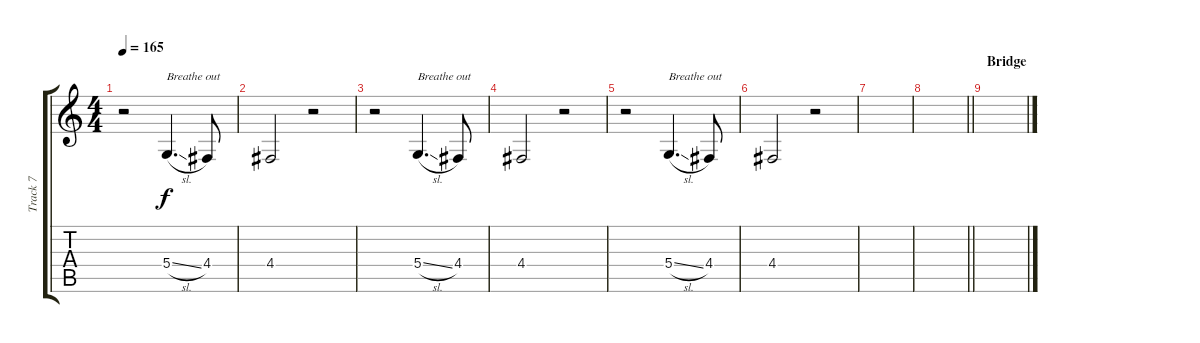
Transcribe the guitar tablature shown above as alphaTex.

\track ("Track 7" "Track 7") {instrument tenorsax}
\staff {score tabs}
\tuning (E4 B3 G3 D3 A2 E2) {hide}
\ts (4 4)
\tempo 165
\clef g2
\ks c
r.2{dy f} 5.4{sl}.4{d txt "Breathe out"} 4.4.8 |
4.4.2 r.2 |
r.2 5.4{sl}.4{d txt "Breathe out"} 4.4.8 |
4.4.2 r.2 |
r.2 5.4{sl}.4{d txt "Breathe out"} 4.4.8 |
4.4.2 r.2 |
|
\barLineRight lightlight
|
\section ("" "Bridge")
